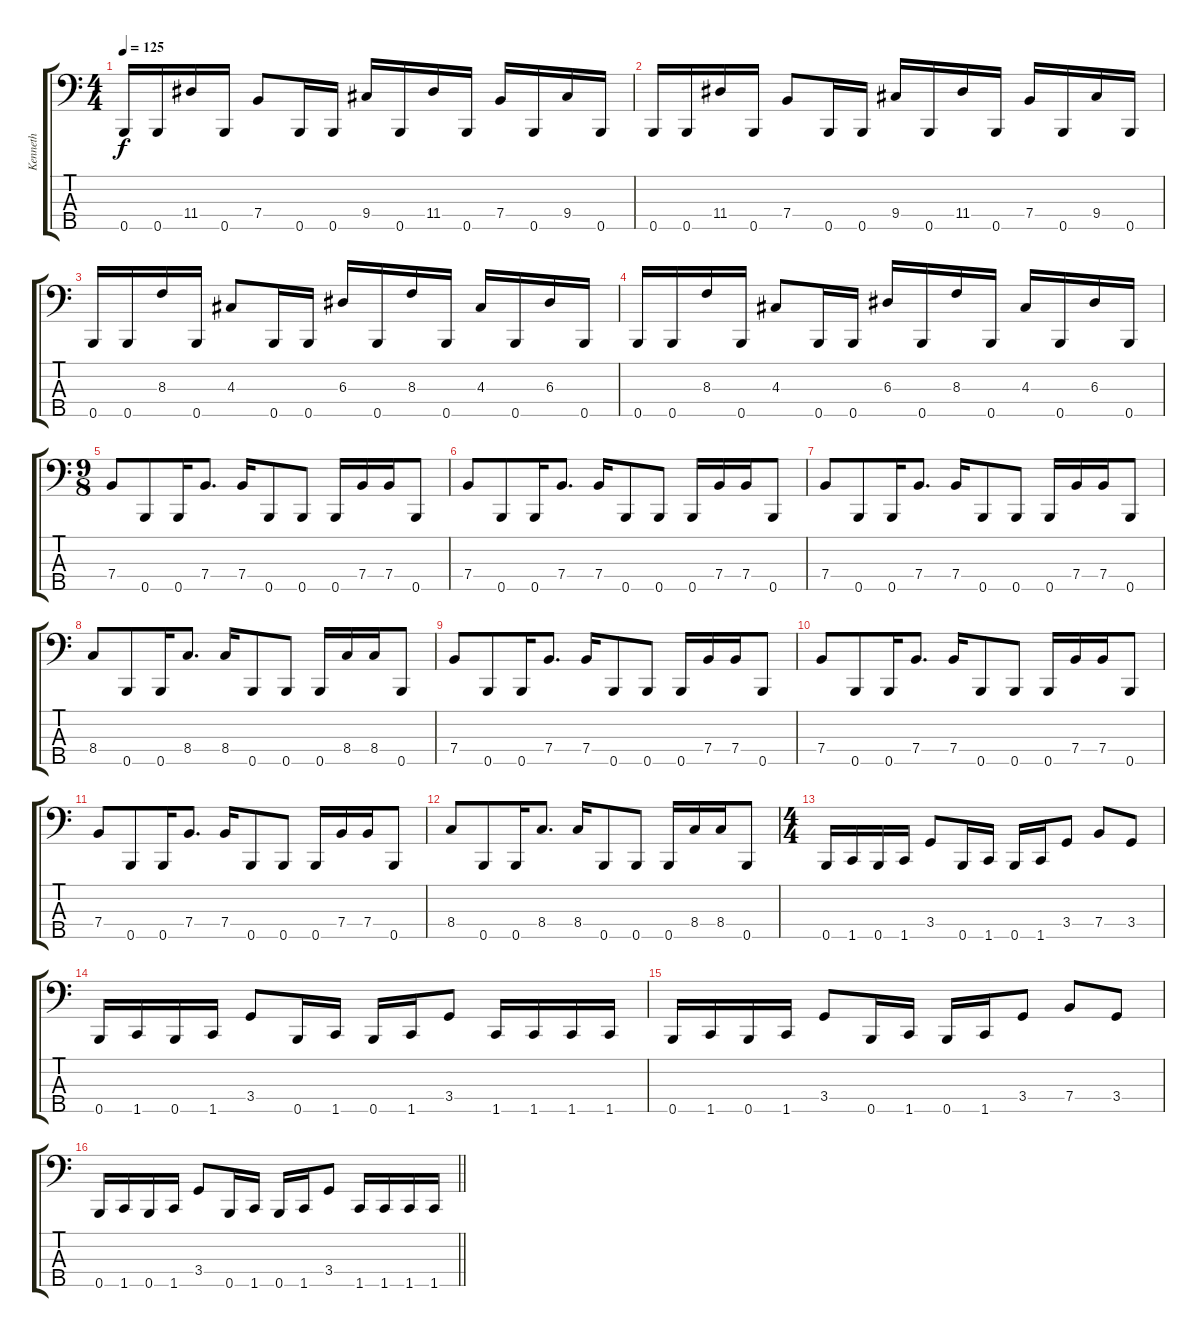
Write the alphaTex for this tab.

\track ("Kenneth" "Kenneth") {instrument electricbasspick}
\staff {score tabs}
\tuning (G2 D2 A1 E1 B0) {hide}
\ts (4 4)
\tempo 125
\clef f4
\ks c
0.5.16{dy f} 0.5.16 11.4.16 0.5.16 7.4.8 0.5.16 0.5.16 9.4.16 0.5.16 11.4.16 0.5.16 7.4.16 0.5.16 9.4.16 0.5.16 |
0.5.16 0.5.16 11.4.16 0.5.16 7.4.8 0.5.16 0.5.16 9.4.16 0.5.16 11.4.16 0.5.16 7.4.16 0.5.16 9.4.16 0.5.16 |
0.5.16 0.5.16 8.3.16 0.5.16 4.3.8 0.5.16 0.5.16 6.3.16 0.5.16 8.3.16 0.5.16 4.3.16 0.5.16 6.3.16 0.5.16 |
0.5.16 0.5.16 8.3.16 0.5.16 4.3.8 0.5.16 0.5.16 6.3.16 0.5.16 8.3.16 0.5.16 4.3.16 0.5.16 6.3.16 0.5.16 |
\ts (9 8)
7.4.8 0.5.8 0.5.16 7.4.8{d} 7.4.16 0.5.8 0.5.8 0.5.16 7.4.16 7.4.16 0.5.8 |
7.4.8 0.5.8 0.5.16 7.4.8{d} 7.4.16 0.5.8 0.5.8 0.5.16 7.4.16 7.4.16 0.5.8 |
7.4.8 0.5.8 0.5.16 7.4.8{d} 7.4.16 0.5.8 0.5.8 0.5.16 7.4.16 7.4.16 0.5.8 |
8.4.8 0.5.8 0.5.16 8.4.8{d} 8.4.16 0.5.8 0.5.8 0.5.16 8.4.16 8.4.16 0.5.8 |
7.4.8 0.5.8 0.5.16 7.4.8{d} 7.4.16 0.5.8 0.5.8 0.5.16 7.4.16 7.4.16 0.5.8 |
7.4.8 0.5.8 0.5.16 7.4.8{d} 7.4.16 0.5.8 0.5.8 0.5.16 7.4.16 7.4.16 0.5.8 |
7.4.8 0.5.8 0.5.16 7.4.8{d} 7.4.16 0.5.8 0.5.8 0.5.16 7.4.16 7.4.16 0.5.8 |
8.4.8 0.5.8 0.5.16 8.4.8{d} 8.4.16 0.5.8 0.5.8 0.5.16 8.4.16 8.4.16 0.5.8 |
\ts (4 4)
0.5.16 1.5.16 0.5.16 1.5.16 3.4.8 0.5.16 1.5.16 0.5.16 1.5.16 3.4.8 7.4.8 3.4.8 |
0.5.16 1.5.16 0.5.16 1.5.16 3.4.8 0.5.16 1.5.16 0.5.16 1.5.16 3.4.8 1.5.16 1.5.16 1.5.16 1.5.16 |
0.5.16 1.5.16 0.5.16 1.5.16 3.4.8 0.5.16 1.5.16 0.5.16 1.5.16 3.4.8 7.4.8 3.4.8 |
\barLineRight lightlight
0.5.16 1.5.16 0.5.16 1.5.16 3.4.8 0.5.16 1.5.16 0.5.16 1.5.16 3.4.8 1.5.16 1.5.16 1.5.16 1.5.16
